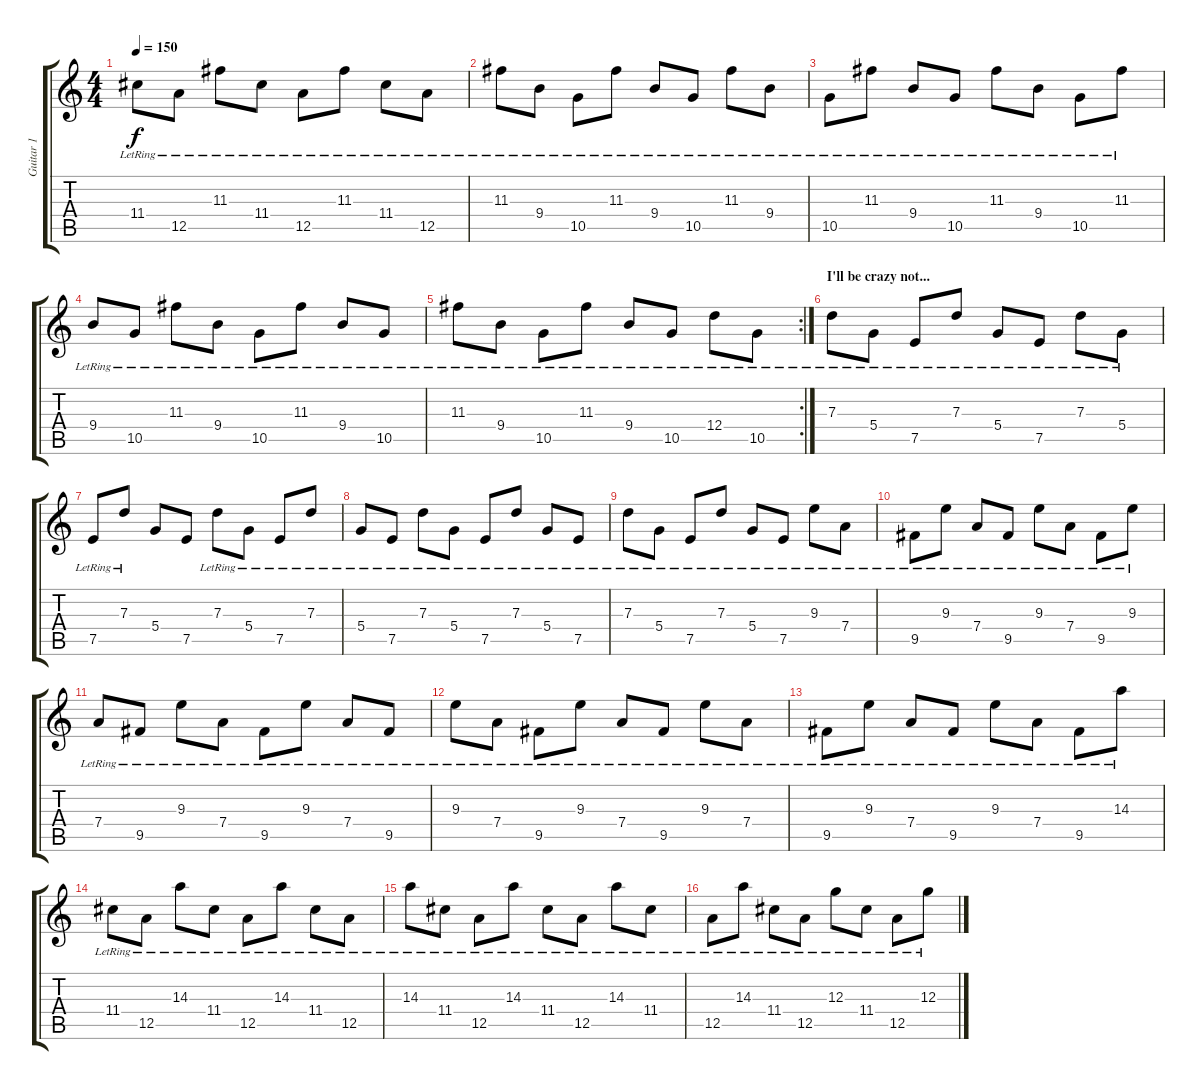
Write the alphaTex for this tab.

\track ("Guitar 1" "Guitar 1") {instrument electricguitarjazz}
\staff {score tabs}
\tuning (E4 B3 G3 D3 A2 E2) {hide}
\ts (4 4)
\tempo 150
\clef g2
\ks c
11.4{lr}.8{dy f} 12.5{lr}.8 11.3{lr}.8 11.4{lr}.8 12.5{lr}.8 11.3{lr}.8 11.4{lr}.8 12.5{lr}.8 |
11.3{lr}.8 9.4{lr}.8 10.5{lr}.8 11.3{lr}.8 9.4{lr}.8 10.5{lr}.8 11.3{lr}.8 9.4{lr}.8 |
10.5{lr}.8 11.3{lr}.8 9.4{lr}.8 10.5{lr}.8 11.3{lr}.8 9.4{lr}.8 10.5{lr}.8 11.3{lr}.8 |
9.4{lr}.8 10.5{lr}.8 11.3{lr}.8 9.4{lr}.8 10.5{lr}.8 11.3{lr}.8 9.4{lr}.8 10.5{lr}.8 |
\rc 2
11.3{lr}.8 9.4{lr}.8 10.5{lr}.8 11.3{lr}.8 9.4{lr}.8 10.5{lr}.8 12.4{lr}.8 10.5{lr}.8 |
\section ("" "I'll be crazy not...")
7.3{lr}.8 5.4{lr}.8 7.5{lr}.8 7.3{lr}.8 5.4{lr}.8 7.5{lr}.8 7.3{lr}.8 5.4{lr}.8 |
7.5{lr}.8 7.3{lr}.8 5.4.8 7.5.8 7.3{lr}.8 5.4{lr}.8 7.5{lr}.8 7.3{lr}.8 |
5.4{lr}.8 7.5{lr}.8 7.3{lr}.8 5.4{lr}.8 7.5{lr}.8 7.3{lr}.8 5.4{lr}.8 7.5{lr}.8 |
7.3{lr}.8 5.4{lr}.8 7.5{lr}.8 7.3{lr}.8 5.4{lr}.8 7.5{lr}.8 9.3{lr}.8 7.4{lr}.8 |
9.5{lr}.8 9.3{lr}.8 7.4{lr}.8 9.5{lr}.8 9.3{lr}.8 7.4{lr}.8 9.5{lr}.8 9.3{lr}.8 |
7.4{lr}.8 9.5{lr}.8 9.3{lr}.8 7.4{lr}.8 9.5{lr}.8 9.3{lr}.8 7.4{lr}.8 9.5{lr}.8 |
9.3{lr}.8 7.4{lr}.8 9.5{lr}.8 9.3{lr}.8 7.4{lr}.8 9.5{lr}.8 9.3{lr}.8 7.4{lr}.8 |
9.5{lr}.8 9.3{lr}.8 7.4{lr}.8 9.5{lr}.8 9.3{lr}.8 7.4{lr}.8 9.5{lr}.8 14.3{lr}.8 |
11.4{lr}.8 12.5{lr}.8 14.3{lr}.8 11.4{lr}.8 12.5{lr}.8 14.3{lr}.8 11.4{lr}.8 12.5{lr}.8 |
14.3{lr}.8 11.4{lr}.8 12.5{lr}.8 14.3{lr}.8 11.4{lr}.8 12.5{lr}.8 14.3{lr}.8 11.4{lr}.8 |
12.5{lr}.8 14.3{lr}.8 11.4{lr}.8 12.5{lr}.8 12.3{lr}.8 11.4{lr}.8 12.5{lr}.8 12.3{lr}.8
